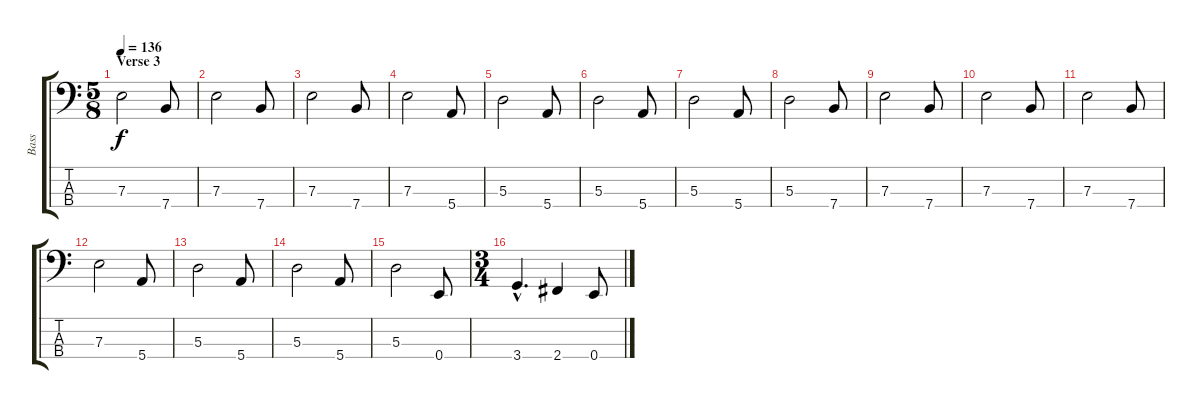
\track ("Bass" "Bass") {instrument electricbasspick}
\staff {score tabs}
\tuning (G2 D2 A1 E1) {hide}
\ts (5 8)
\section ("" "Verse 3")
\tempo 136
\clef f4
\ks c
7.3.2{dy f} 7.4.8 |
7.3.2 7.4.8 |
7.3.2 7.4.8 |
7.3.2 5.4.8 |
5.3.2 5.4.8 |
5.3.2 5.4.8 |
5.3.2 5.4.8 |
5.3.2 7.4.8 |
7.3.2 7.4.8 |
7.3.2 7.4.8 |
7.3.2 7.4.8 |
7.3.2 5.4.8 |
5.3.2 5.4.8 |
5.3.2 5.4.8 |
5.3.2 0.4.8 |
\ts (3 4)
3.4{hac}.4{d} 2.4.4 0.4.8
